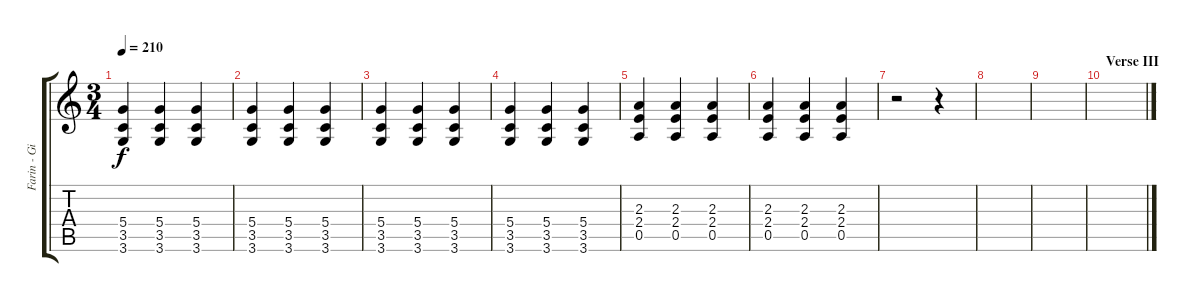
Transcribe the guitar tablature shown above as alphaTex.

\track ("Farin - Gitarre" "Farin - Gi") {instrument distortionguitar}
\staff {score tabs}
\tuning (E4 B3 G3 D3 A2 E2) {hide}
\ts (3 4)
\tempo 210
\clef g2
\ks c
(5.4 3.5 3.6).4{dy f} (5.4 3.5 3.6).4 (5.4 3.5 3.6).4 |
(5.4 3.5 3.6).4 (5.4 3.5 3.6).4 (5.4 3.5 3.6).4 |
(5.4 3.5 3.6).4 (5.4 3.5 3.6).4 (5.4 3.5 3.6).4 |
(5.4 3.5 3.6).4 (5.4 3.5 3.6).4 (5.4 3.5 3.6).4 |
(2.3 2.4 0.5).4 (2.3 2.4 0.5).4 (2.3 2.4 0.5).4 |
(2.3 2.4 0.5).4 (2.3 2.4 0.5).4 (2.3 2.4 0.5).4 |
r.2 r.4 |
|
|
\section ("" "Verse III")
